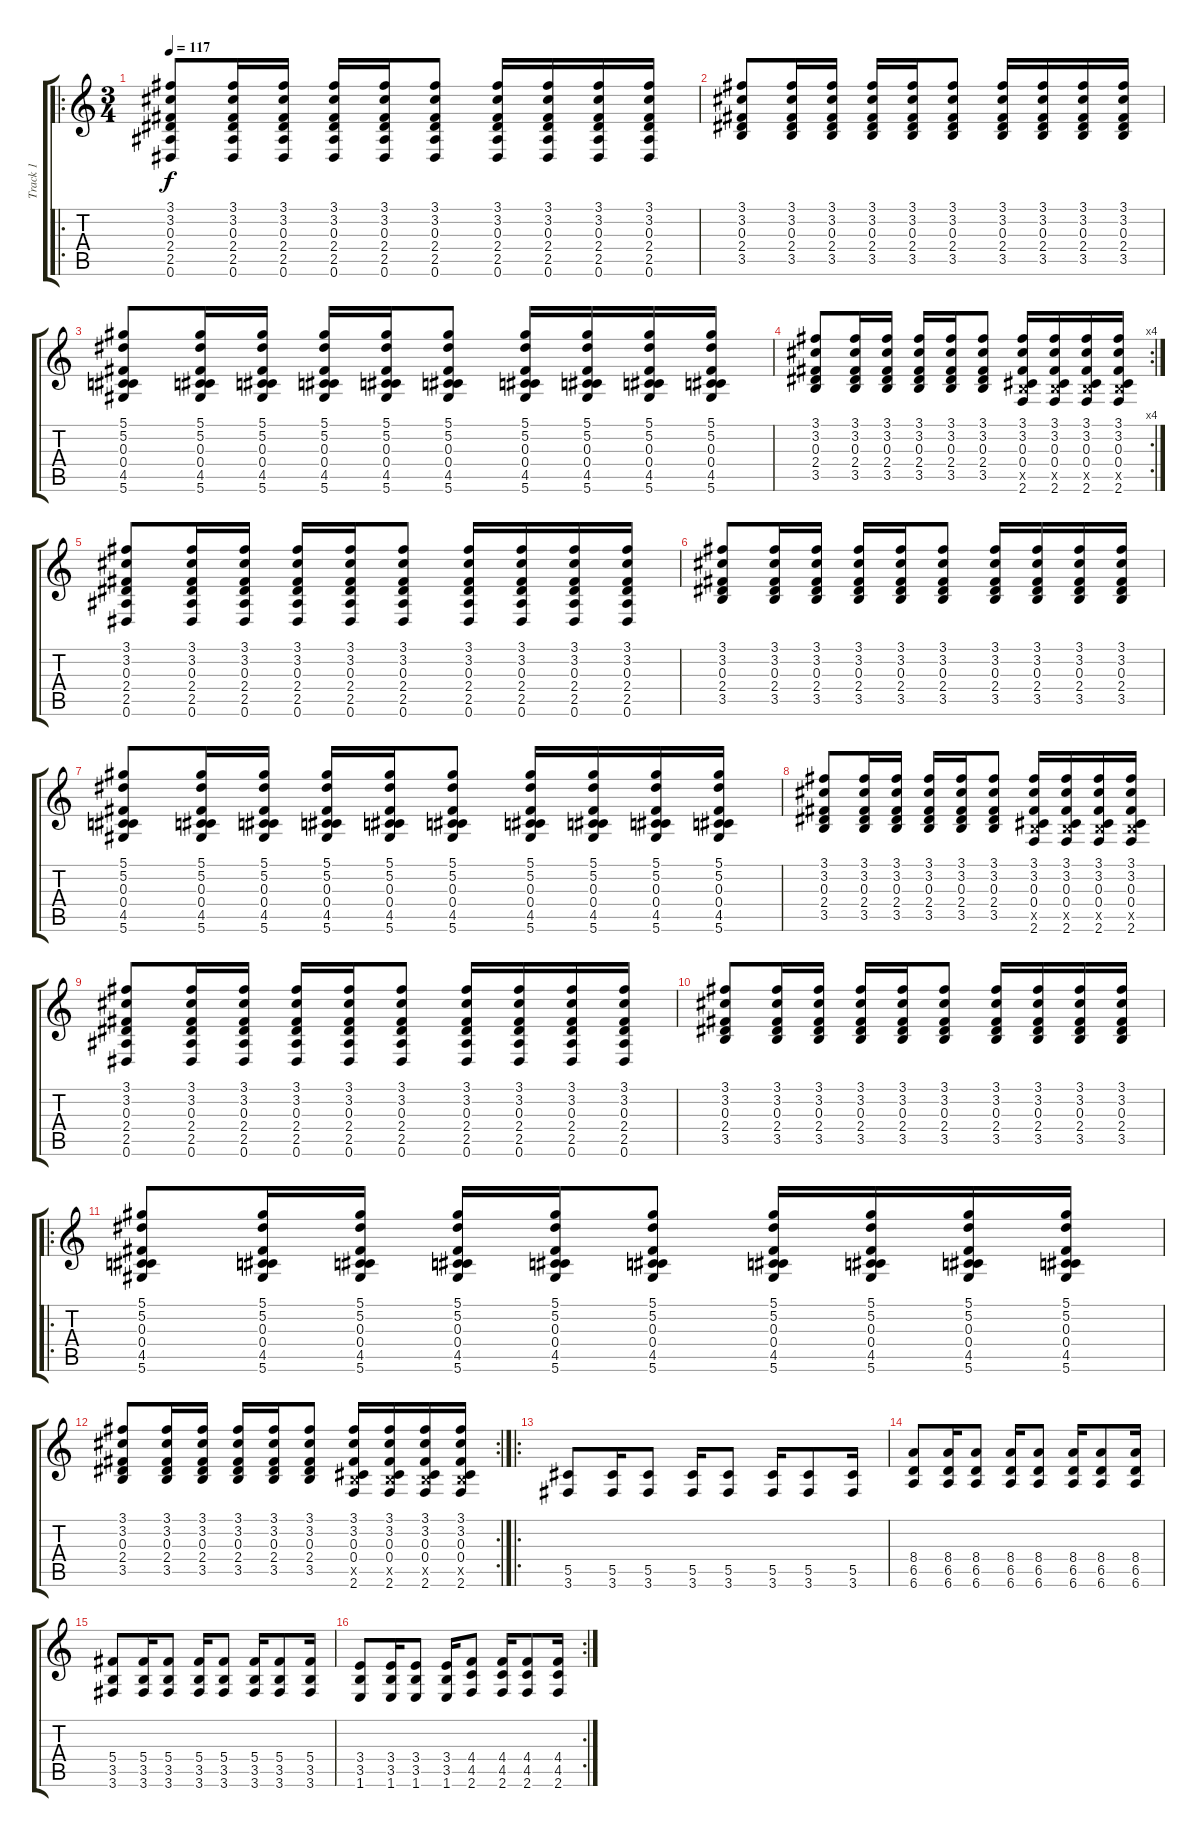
\track ("Track 1" "Track 1") {instrument acousticguitarsteel}
\staff {score tabs}
\tuning (Eb4 Bb3 Gb3 Db3 Ab2 Eb2) {hide}
\ro
\ts (3 4)
\tempo 117
\clef g2
\ks c
(3.1 3.2 0.3 2.4 2.5 0.6).8{dy f instrument acousticguitarsteel} (3.1 3.2 0.3 2.4 2.5 0.6).16 (3.1 3.2 0.3 2.4 2.5 0.6).16 (3.1 3.2 0.3 2.4 2.5 0.6).16 (3.1 3.2 0.3 2.4 2.5 0.6).16 (3.1 3.2 0.3 2.4 2.5 0.6).8 (3.1 3.2 0.3 2.4 2.5 0.6).16 (3.1 3.2 0.3 2.4 2.5 0.6).16 (3.1 3.2 0.3 2.4 2.5 0.6).16 (3.1 3.2 0.3 2.4 2.5 0.6).16 |
(3.1 3.2 0.3 2.4 3.5).8 (3.1 3.2 0.3 2.4 3.5).16 (3.1 3.2 0.3 2.4 3.5).16 (3.1 3.2 0.3 2.4 3.5).16 (3.1 3.2 0.3 2.4 3.5).16 (3.1 3.2 0.3 2.4 3.5).8 (3.1 3.2 0.3 2.4 3.5).16 (3.1 3.2 0.3 2.4 3.5).16 (3.1 3.2 0.3 2.4 3.5).16 (3.1 3.2 0.3 2.4 3.5).16 |
(5.1 5.2 0.3 0.4 4.5 5.6).8 (5.1 5.2 0.3 0.4 4.5 5.6).16 (5.1 5.2 0.3 0.4 4.5 5.6).16 (5.1 5.2 0.3 0.4 4.5 5.6).16 (5.1 5.2 0.3 0.4 4.5 5.6).16 (5.1 5.2 0.3 0.4 4.5 5.6).8 (5.1 5.2 0.3 0.4 4.5 5.6).16 (5.1 5.2 0.3 0.4 4.5 5.6).16 (5.1 5.2 0.3 0.4 4.5 5.6).16 (5.1 5.2 0.3 0.4 4.5 5.6).16 |
\rc 4
(3.1 3.2 0.3 2.4 3.5).8 (3.1 3.2 0.3 2.4 3.5).16 (3.1 3.2 0.3 2.4 3.5).16 (3.1 3.2 0.3 2.4 3.5).16 (3.1 3.2 0.3 2.4 3.5).16 (3.1 3.2 0.3 2.4 3.5).8 (3.1 3.2 0.3 0.4 3.5{x} 2.6).16 (3.1 3.2 0.3 0.4 3.5{x} 2.6).16 (3.1 3.2 0.3 0.4 3.5{x} 2.6).16 (3.1 3.2 0.3 0.4 3.5{x} 2.6).16 |
(3.1 3.2 0.3 2.4 2.5 0.6).8 (3.1 3.2 0.3 2.4 2.5 0.6).16 (3.1 3.2 0.3 2.4 2.5 0.6).16 (3.1 3.2 0.3 2.4 2.5 0.6).16 (3.1 3.2 0.3 2.4 2.5 0.6).16 (3.1 3.2 0.3 2.4 2.5 0.6).8 (3.1 3.2 0.3 2.4 2.5 0.6).16 (3.1 3.2 0.3 2.4 2.5 0.6).16 (3.1 3.2 0.3 2.4 2.5 0.6).16 (3.1 3.2 0.3 2.4 2.5 0.6).16 |
(3.1 3.2 0.3 2.4 3.5).8 (3.1 3.2 0.3 2.4 3.5).16 (3.1 3.2 0.3 2.4 3.5).16 (3.1 3.2 0.3 2.4 3.5).16 (3.1 3.2 0.3 2.4 3.5).16 (3.1 3.2 0.3 2.4 3.5).8 (3.1 3.2 0.3 2.4 3.5).16 (3.1 3.2 0.3 2.4 3.5).16 (3.1 3.2 0.3 2.4 3.5).16 (3.1 3.2 0.3 2.4 3.5).16 |
(5.1 5.2 0.3 0.4 4.5 5.6).8 (5.1 5.2 0.3 0.4 4.5 5.6).16 (5.1 5.2 0.3 0.4 4.5 5.6).16 (5.1 5.2 0.3 0.4 4.5 5.6).16 (5.1 5.2 0.3 0.4 4.5 5.6).16 (5.1 5.2 0.3 0.4 4.5 5.6).8 (5.1 5.2 0.3 0.4 4.5 5.6).16 (5.1 5.2 0.3 0.4 4.5 5.6).16 (5.1 5.2 0.3 0.4 4.5 5.6).16 (5.1 5.2 0.3 0.4 4.5 5.6).16 |
(3.1 3.2 0.3 2.4 3.5).8 (3.1 3.2 0.3 2.4 3.5).16 (3.1 3.2 0.3 2.4 3.5).16 (3.1 3.2 0.3 2.4 3.5).16 (3.1 3.2 0.3 2.4 3.5).16 (3.1 3.2 0.3 2.4 3.5).8 (3.1 3.2 0.3 0.4 3.5{x} 2.6).16 (3.1 3.2 0.3 0.4 3.5{x} 2.6).16 (3.1 3.2 0.3 0.4 3.5{x} 2.6).16 (3.1 3.2 0.3 0.4 3.5{x} 2.6).16 |
(3.1 3.2 0.3 2.4 2.5 0.6).8 (3.1 3.2 0.3 2.4 2.5 0.6).16 (3.1 3.2 0.3 2.4 2.5 0.6).16 (3.1 3.2 0.3 2.4 2.5 0.6).16 (3.1 3.2 0.3 2.4 2.5 0.6).16 (3.1 3.2 0.3 2.4 2.5 0.6).8 (3.1 3.2 0.3 2.4 2.5 0.6).16 (3.1 3.2 0.3 2.4 2.5 0.6).16 (3.1 3.2 0.3 2.4 2.5 0.6).16 (3.1 3.2 0.3 2.4 2.5 0.6).16 |
(3.1 3.2 0.3 2.4 3.5).8 (3.1 3.2 0.3 2.4 3.5).16 (3.1 3.2 0.3 2.4 3.5).16 (3.1 3.2 0.3 2.4 3.5).16 (3.1 3.2 0.3 2.4 3.5).16 (3.1 3.2 0.3 2.4 3.5).8 (3.1 3.2 0.3 2.4 3.5).16 (3.1 3.2 0.3 2.4 3.5).16 (3.1 3.2 0.3 2.4 3.5).16 (3.1 3.2 0.3 2.4 3.5).16 |
\ro
(5.1 5.2 0.3 0.4 4.5 5.6).8 (5.1 5.2 0.3 0.4 4.5 5.6).16 (5.1 5.2 0.3 0.4 4.5 5.6).16 (5.1 5.2 0.3 0.4 4.5 5.6).16 (5.1 5.2 0.3 0.4 4.5 5.6).16 (5.1 5.2 0.3 0.4 4.5 5.6).8 (5.1 5.2 0.3 0.4 4.5 5.6).16 (5.1 5.2 0.3 0.4 4.5 5.6).16 (5.1 5.2 0.3 0.4 4.5 5.6).16 (5.1 5.2 0.3 0.4 4.5 5.6).16 |
\rc 2
(3.1 3.2 0.3 2.4 3.5).8 (3.1 3.2 0.3 2.4 3.5).16 (3.1 3.2 0.3 2.4 3.5).16 (3.1 3.2 0.3 2.4 3.5).16 (3.1 3.2 0.3 2.4 3.5).16 (3.1 3.2 0.3 2.4 3.5).8 (3.1 3.2 0.3 0.4 3.5{x} 2.6).16 (3.1 3.2 0.3 0.4 3.5{x} 2.6).16 (3.1 3.2 0.3 0.4 3.5{x} 2.6).16 (3.1 3.2 0.3 0.4 3.5{x} 2.6).16 |
\ro
(5.5 3.6).8{volume 13 instrument distortionguitar} (5.5 3.6).16 (5.5 3.6).8 (5.5 3.6).16 (5.5 3.6).8 (5.5 3.6).16 (5.5 3.6).8 (5.5 3.6).16 |
(8.4 6.5 6.6).8 (8.4 6.5 6.6).16 (8.4 6.5 6.6).8 (8.4 6.5 6.6).16 (8.4 6.5 6.6).8 (8.4 6.5 6.6).16 (8.4 6.5 6.6).8 (8.4 6.5 6.6).16 |
(5.4 3.5 3.6).8 (5.4 3.5 3.6).16 (5.4 3.5 3.6).8 (5.4 3.5 3.6).16 (5.4 3.5 3.6).8 (5.4 3.5 3.6).16 (5.4 3.5 3.6).8 (5.4 3.5 3.6).16 |
\rc 2
(3.4 3.5 1.6).8 (3.4 3.5 1.6).16 (3.4 3.5 1.6).8 (3.4 3.5 1.6).16 (4.4 4.5 2.6).8 (4.4 4.5 2.6).16 (4.4 4.5 2.6).8 (4.4 4.5 2.6).16
